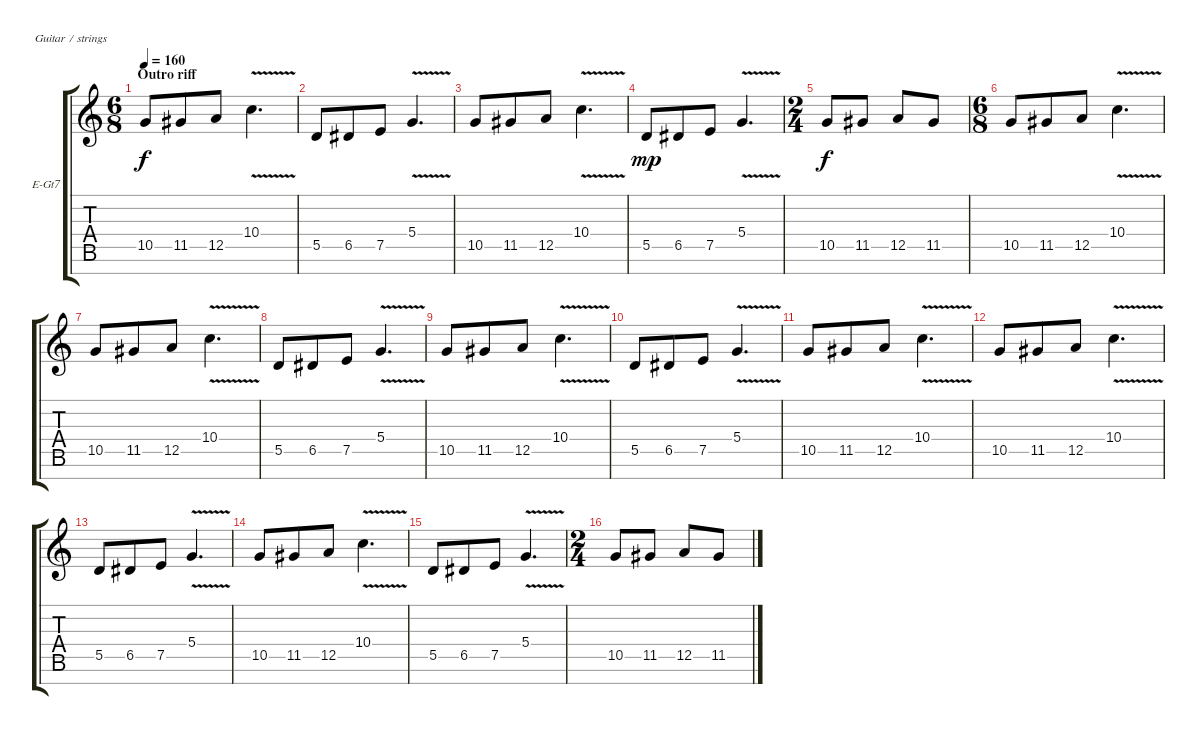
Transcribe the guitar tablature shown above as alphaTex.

\defaultSystemsLayout 4
\bracketExtendMode groupsimilarinstruments
\firstSystemTrackNameOrientation horizontal
\otherSystemsTrackNameOrientation horizontal
\track ("Matt (octave down for the end)" "E-Gt7") {instrument distortionguitar}
\staff {score tabs}
\tuning (E4 B3 G3 D3 A2 E2 B1)
\ts (6 8)
\section ("" "Outro riff")
\tempo 160
\clef g2
\scale
0.487395
\ks c
10.5.8{dy f} 11.5.8 12.5.8 10.4{v}.4{d} |
\scale
0.333333 5.5.8 6.5.8 7.5.8 5.4{v}.4{d} |
\scale
0.333333 10.5.8 11.5.8 12.5.8 10.4{v}.4{d} |
\scale
0.333333 5.5.8{dy mp} 6.5.8 7.5.8 5.4{v}.4{d} |
\ts (2 4)
\scale
0.395904 10.5.8{dy f} 11.5.8 12.5.8 11.5.8 |
\ts (6 8)
\scale
0.395904 10.5.8 11.5.8 12.5.8 10.4{v}.4{d} |
\scale
0.208191 10.5.8 11.5.8 12.5.8 10.4{v}.4{d} |
\scale
0.333333 5.5.8 6.5.8 7.5.8 5.4{v}.4{d} |
\scale
0.333333 10.5.8 11.5.8 12.5.8 10.4{v}.4{d} |
\scale
0.333333 5.5.8 6.5.8 7.5.8 5.4{v}.4{d} |
\scale
0.333333 10.5.8 11.5.8 12.5.8 10.4{v}.4{d} |
\scale
0.333333 10.5.8 11.5.8 12.5.8 10.4{v}.4{d} |
\scale
0.333333 5.5.8 6.5.8 7.5.8 5.4{v}.4{d} |
\scale
0.256303 10.5.8 11.5.8 12.5.8 10.4{v}.4{d} |
\scale
0.256303 5.5.8 6.5.8 7.5.8 5.4{v}.4{d} |
\ts (2 4)
\scale
0.487395 10.5.8 11.5.8 12.5.8 11.5.8
